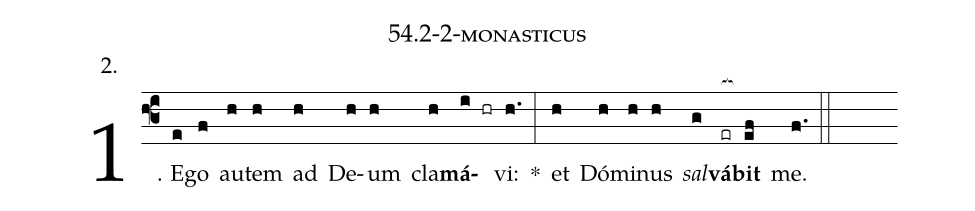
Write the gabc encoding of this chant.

name: 54.2-2-monasticus;
annotation: 2.;
%%
(f3)1. E(e)go(f) au(h)tem(h) ad(h) De(h)um(h) cla(h)<b>má</b>(i hr)vi:(h.) *(:) et(h) Dó(h)mi(h)nus(h) <i>sal</i>(g)<b>vá</b>(er[ocb:1{])<b>bit</b>(ef[ocb:0}]) me.(f.) (::)


%E(h) u(h) o(h) u(g) a(ef) e.(f.) (::)
